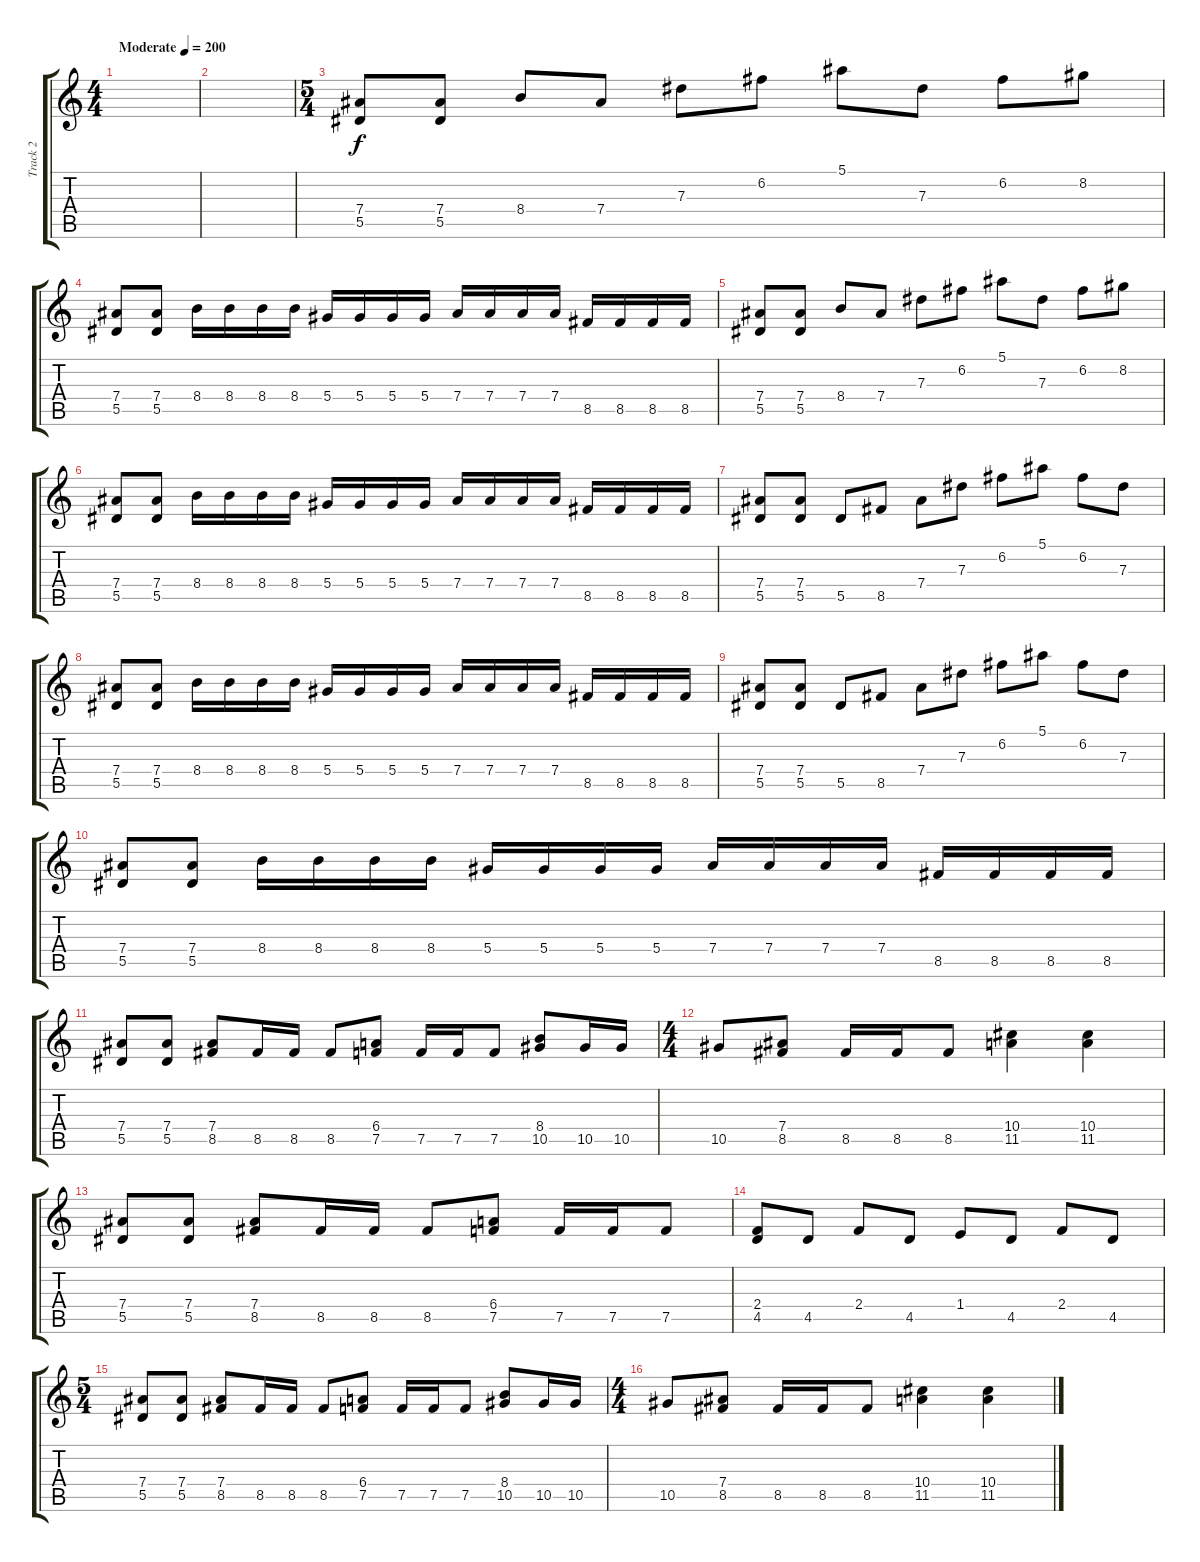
\track ("Track 2" "Track 2") {instrument distortionguitar}
\staff {score tabs}
\tuning (F4 C4 Ab3 Eb3 Bb2 F2) {hide}
\ts (4 4)
\tempo (200 "Moderate")
\clef g2
\ks c
|
|
\ts (5 4)
(7.4 5.5).8 (7.4 5.5).8 8.4.8 7.4.8 7.3.8 6.2.8 5.1.8 7.3.8 6.2.8 8.2.8 |
(7.4 5.5).8 (7.4 5.5).8 8.4.16 8.4.16 8.4.16 8.4.16 5.4.16 5.4.16 5.4.16 5.4.16 7.4.16 7.4.16 7.4.16 7.4.16 8.5.16 8.5.16 8.5.16 8.5.16 |
(7.4 5.5).8 (7.4 5.5).8 8.4.8 7.4.8 7.3.8 6.2.8 5.1.8 7.3.8 6.2.8 8.2.8 |
(7.4 5.5).8 (7.4 5.5).8 8.4.16 8.4.16 8.4.16 8.4.16 5.4.16 5.4.16 5.4.16 5.4.16 7.4.16 7.4.16 7.4.16 7.4.16 8.5.16 8.5.16 8.5.16 8.5.16 |
(7.4 5.5).8 (7.4 5.5).8 5.5.8 8.5.8 7.4.8 7.3.8 6.2.8 5.1.8 6.2.8 7.3.8 |
(7.4 5.5).8 (7.4 5.5).8 8.4.16 8.4.16 8.4.16 8.4.16 5.4.16 5.4.16 5.4.16 5.4.16 7.4.16 7.4.16 7.4.16 7.4.16 8.5.16 8.5.16 8.5.16 8.5.16 |
(7.4 5.5).8 (7.4 5.5).8 5.5.8 8.5.8 7.4.8 7.3.8 6.2.8 5.1.8 6.2.8 7.3.8 |
(7.4 5.5).8 (7.4 5.5).8 8.4.16 8.4.16 8.4.16 8.4.16 5.4.16 5.4.16 5.4.16 5.4.16 7.4.16 7.4.16 7.4.16 7.4.16 8.5.16 8.5.16 8.5.16 8.5.16 |
(7.4 5.5).8 (7.4 5.5).8 (7.4 8.5).8 8.5.16 8.5.16 8.5.8 (6.4 7.5).8 7.5.16 7.5.16 7.5.8 (8.4 10.5).8 10.5.16 10.5.16 |
\ts (4 4)
10.5.8 (7.4 8.5).8 8.5.16 8.5.16 8.5.8 (10.4 11.5).4 (10.4 11.5).4 |
(7.4 5.5).8 (7.4 5.5).8 (7.4 8.5).8 8.5.16 8.5.16 8.5.8 (6.4 7.5).8 7.5.16 7.5.16 7.5.8 |
(2.4 4.5).8 4.5.8 2.4.8 4.5.8 1.4.8 4.5.8 2.4.8 4.5.8 |
\ts (5 4)
(7.4 5.5).8 (7.4 5.5).8 (7.4 8.5).8 8.5.16 8.5.16 8.5.8 (6.4 7.5).8 7.5.16 7.5.16 7.5.8 (8.4 10.5).8 10.5.16 10.5.16 |
\ts (4 4)
10.5.8 (7.4 8.5).8 8.5.16 8.5.16 8.5.8 (10.4 11.5).4 (10.4 11.5).4
